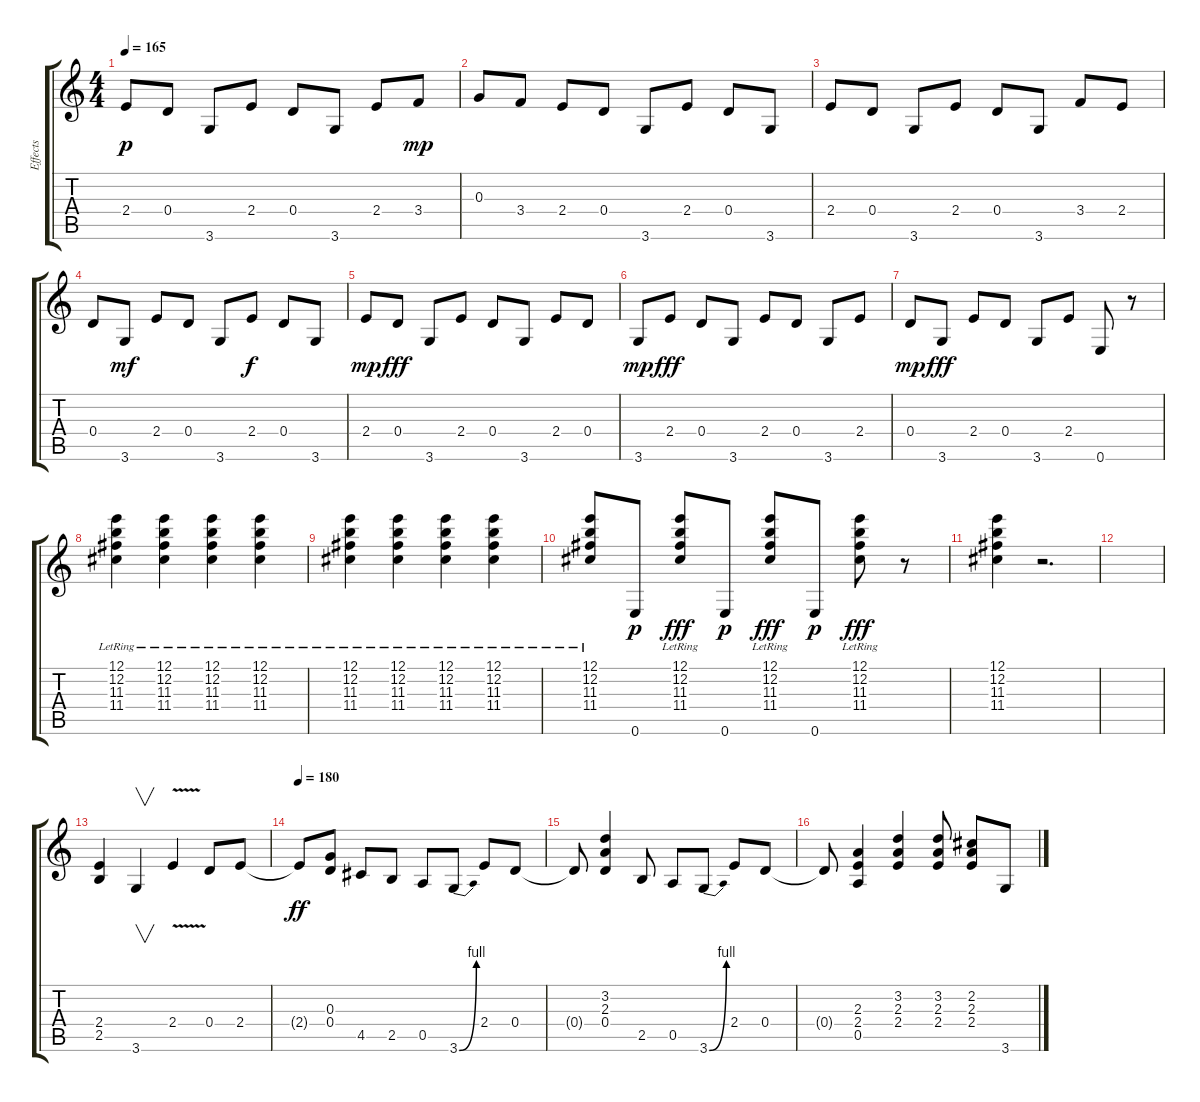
\track ("Effects" "Effects") {instrument distortionguitar}
\staff {score tabs}
\tuning (E4 B3 G3 D3 A2 E2) {hide}
\ts (4 4)
\tempo 165
\clef g2
\ks c
2.4.8{dy p} 0.4.8 3.6.8 2.4.8 0.4.8 3.6.8 2.4.8 3.4.8{dy mp} |
0.3.8 3.4.8 2.4.8 0.4.8 3.6.8 2.4.8 0.4.8 3.6.8 |
2.4.8 0.4.8 3.6.8 2.4.8 0.4.8 3.6.8 3.4.8 2.4.8 |
0.4.8 3.6.8{dy mf} 2.4.8 0.4.8 3.6.8 2.4.8{dy f} 0.4.8 3.6.8 |
2.4.8{dy mp} 0.4.8{dy fff} 3.6.8 2.4.8 0.4.8 3.6.8 2.4.8 0.4.8 |
3.6.8{dy mp} 2.4.8{dy fff} 0.4.8 3.6.8 2.4.8 0.4.8 3.6.8 2.4.8 |
0.4.8{dy mp} 3.6.8{dy fff} 2.4.8 0.4.8 3.6.8 2.4.8 0.6.8 r.8 |
(12.1{lr} 12.2{lr} 11.3{lr} 11.4{lr}).4 (12.1{lr} 12.2{lr} 11.3{lr} 11.4{lr}).4 (12.1{lr} 12.2{lr} 11.3{lr} 11.4{lr}).4 (12.1{lr} 12.2{lr} 11.3{lr} 11.4{lr}).4 |
(12.1{lr} 12.2{lr} 11.3{lr} 11.4{lr}).4 (12.1{lr} 12.2{lr} 11.3{lr} 11.4{lr}).4 (12.1{lr} 12.2{lr} 11.3{lr} 11.4{lr}).4 (12.1{lr} 12.2{lr} 11.3{lr} 11.4{lr}).4 |
(12.1{lr} 12.2{lr} 11.3{lr} 11.4{lr}).8 0.6.8{dy p} (12.1{lr} 12.2{lr} 11.3{lr} 11.4{lr}).8{dy fff} 0.6.8{dy p} (12.1{lr} 12.2{lr} 11.3{lr} 11.4{lr}).8{dy fff} 0.6.8{dy p} (12.1{lr} 12.2{lr} 11.3{lr} 11.4{lr}).8{dy fff} r.8 |
(12.1 12.2 11.3 11.4).4 r.2{d} |
|
(2.4 2.5).4{instrument distortionguitar} 3.6.4{v} 2.4{v}.4 0.4.8 2.4.8 |
\tempo 180
2.4{t}.8{dy ff} (0.3 0.4).8 4.5.8 2.5.8 0.5.8 3.6{be (bend 0 0 60 4)}.8 2.4.8 0.4.8 |
0.4{t}.8 (3.2 2.3 0.4).4 2.5.8 0.5.8 3.6{be (bend 0 0 60 4)}.8 2.4.8 0.4.8 |
0.4{t}.8 (2.3 2.4 0.5).4 (3.2 2.3 2.4).4 (3.2 2.3 2.4).8 (2.2 2.3 2.4).8 3.6.8
